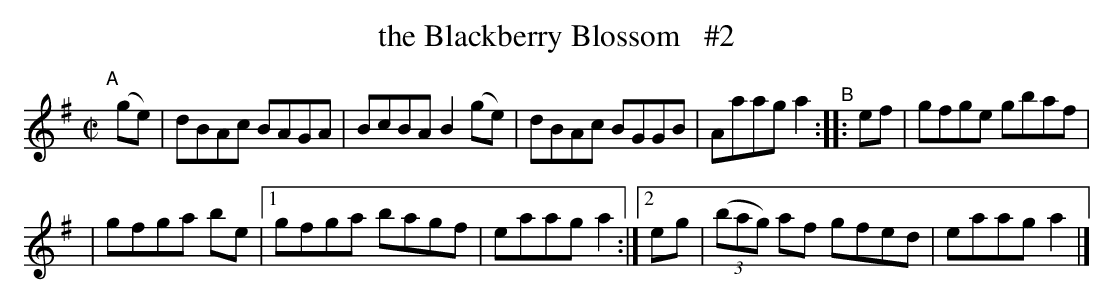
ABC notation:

X:1
T: the Blackberry Blossom   #2
M: C|
L: 1/8
K: Ador
"^A"[|]\
(ge) | dBAc BAGA | BcBA B2(ge) | dBAc BGGB | Aaag a2 "^B":: ef | gfge gbaf |
| gfga be |[1 gfga bagf | eaag a2 :|[2 eg | (3(bag) af gfed | eaaga2 |]
